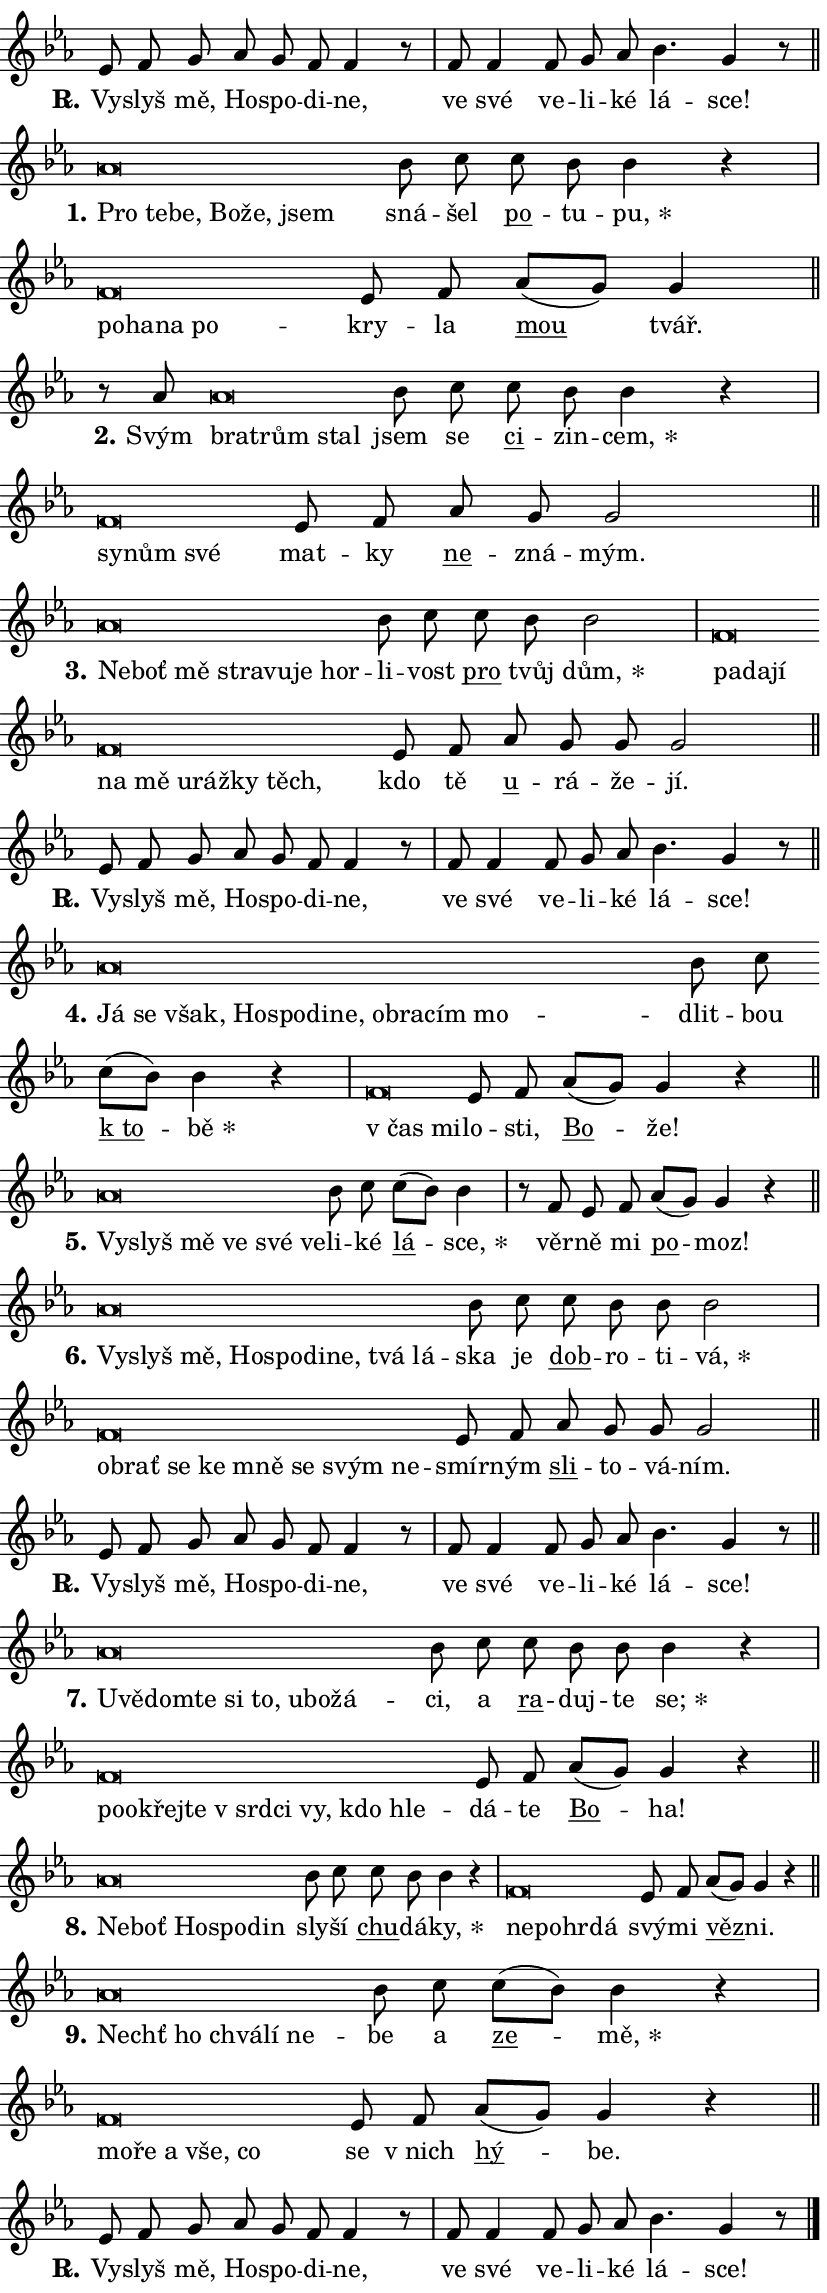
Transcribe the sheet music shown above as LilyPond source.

\version "2.24.0"
\header { tagline = "" }
\paper {
  indent = 0\cm
  top-margin = 0\cm
  right-margin = 0.13\cm % to fit lyric hyphens
  bottom-margin = 0\cm
  left-margin = 0\cm
  paper-width = 14\cm
  page-breaking = #ly:one-page-breaking
  system-system-spacing.basic-distance = #11
  score-system-spacing.basic-distance = #11
  ragged-last = ##f
}


%% Author: Thomas Morley
%% https://lists.gnu.org/archive/html/lilypond-user/2020-05/msg00002.html
#(define (line-position grob)
"Returns position of @var[grob} in current system:
   @code{'start}, if at first time-step
   @code{'end}, if at last time-step
   @code{'middle} otherwise
"
  (let* ((col (ly:item-get-column grob))
         (ln (ly:grob-object col 'left-neighbor))
         (rn (ly:grob-object col 'right-neighbor))
         (col-to-check-left (if (ly:grob? ln) ln col))
         (col-to-check-right (if (ly:grob? rn) rn col))
         (break-dir-left
           (and
             (ly:grob-property col-to-check-left 'non-musical #f)
             (ly:item-break-dir col-to-check-left)))
         (break-dir-right
           (and
             (ly:grob-property col-to-check-right 'non-musical #f)
             (ly:item-break-dir col-to-check-right))))
        (cond ((eqv? 1 break-dir-left) 'start)
              ((eqv? -1 break-dir-right) 'end)
              (else 'middle))))

#(define (tranparent-at-line-position vctor)
  (lambda (grob)
  "Relying on @code{line-position} select the relevant enry from @var{vctor}.
Used to determine transparency,"
    (case (line-position grob)
      ((end) (not (vector-ref vctor 0)))
      ((middle) (not (vector-ref vctor 1)))
      ((start) (not (vector-ref vctor 2))))))

noteHeadBreakVisibility =
#(define-music-function (break-visibility)(vector?)
"Makes @code{NoteHead}s transparent relying on @var{break-visibility}"
#{
  \override NoteHead.transparent =
    #(tranparent-at-line-position break-visibility)
#})

#(define delete-ledgers-for-transparent-note-heads
  (lambda (grob)
    "Reads whether a @code{NoteHead} is transparent.
If so this @code{NoteHead} is removed from @code{'note-heads} from
@var{grob}, which is supposed to be @code{LedgerLineSpanner}.
As a result ledgers are not printed for this @code{NoteHead}"
    (let* ((nhds-array (ly:grob-object grob 'note-heads))
           (nhds-list
             (if (ly:grob-array? nhds-array)
                 (ly:grob-array->list nhds-array)
                 '()))
           ;; Relies on the transparent-property being done before
           ;; Staff.LedgerLineSpanner.after-line-breaking is executed.
           ;; This is fragile ...
           (to-keep
             (remove
               (lambda (nhd)
                 (ly:grob-property nhd 'transparent #f))
               nhds-list)))
      ;; TODO find a better method to iterate over grob-arrays, similiar
      ;; to filter/remove etc for lists
      ;; For now rebuilt from scratch
      (set! (ly:grob-object grob 'note-heads)  '())
      (for-each
        (lambda (nhd)
          (ly:pointer-group-interface::add-grob grob 'note-heads nhd))
        to-keep))))

squashNotes = {
  \override NoteHead.X-extent = #'(-0.2 . 0.2)
  \override NoteHead.Y-extent = #'(-0.75 . 0)
  \override NoteHead.stencil =
    #(lambda (grob)
       (let ((pos (ly:grob-property grob 'staff-position)))
         (begin
           (if (< pos -7) (display "ERROR: Lower brevis then expected\n") (display ""))
           (if (<= pos -6) ly:text-interface::print ly:note-head::print))))
}
unSquashNotes = {
  \revert NoteHead.X-extent
  \revert NoteHead.Y-extent
  \revert NoteHead.stencil
}

hideNotes = \noteHeadBreakVisibility #begin-of-line-visible
unHideNotes = \noteHeadBreakVisibility #all-visible

% work-around for resetting accidentals
% https://lilypond.org/doc/v2.23/Documentation/notation/displaying-rhythms#unmetered-music
cadenzaMeasure = {
  \cadenzaOff
  \partial 1024 s1024
  \cadenzaOn
}

#(define-markup-command (accent layout props text) (markup?)
  "Underline accented syllable"
  (interpret-markup layout props
    #{\markup \override #'(offset . 4.3) \underline { #text }#}))

responsum = \markup \concat {
  "R" \hspace #-1.05 \path #0.1 #'((moveto 0 0.07) (lineto 0.9 0.8)) \hspace #0.05 "."
}

spaceSize = #0.6828661417322834 % exact space size for TeX Gyre Schola

\layout {
  \context {
    \Staff
    \remove "Time_signature_engraver"
    \override LedgerLineSpanner.after-line-breaking = #delete-ledgers-for-transparent-note-heads
  }
  \context {
    \Lyrics {
      \override LyricSpace.minimum-distance = \spaceSize
      \override LyricText.font-name = #"TeX Gyre Schola"
      \override LyricText.font-size = 1
      \override StanzaNumber.font-name = #"TeX Gyre Schola Bold"
      \override StanzaNumber.font-size = 1
    }
  }
  \context {
    \Score 
    \override NoteHead.text =
      #(lambda (grob) 
        (let ((pos (ly:grob-property grob 'staff-position)))
          #{\markup {
            \combine
              \halign #-0.55 \raise #(if (= pos -6) 0 0.5) \override #'(thickness . 2) \draw-line #'(3.2 . 0)
              \musicglyph "noteheads.sM1"
          }#}))
  }
}

% magnetic-lyrics.ily
%
%   written by
%     Jean Abou Samra <jean@abou-samra.fr>
%     Werner Lemberg <wl@gnu.org>
%
%   adapted by
%     Jiri Hon <jiri.hon@gmail.com>
%
% Version 2022-Apr-15

% https://www.mail-archive.com/lilypond-user@gnu.org/msg149350.html

#(define (Left_hyphen_pointer_engraver context)
   "Collect syllable-hyphen-syllable occurrences in lyrics and store
them in properties.  This engraver only looks to the left.  For
example, if the lyrics input is @code{foo -- bar}, it does the
following.

@itemize @bullet
@item
Set the @code{text} property of the @code{LyricHyphen} grob between
@q{foo} and @q{bar} to @code{foo}.

@item
Set the @code{left-hyphen} property of the @code{LyricText} grob with
text @q{foo} to the @code{LyricHyphen} grob between @q{foo} and
@q{bar}.
@end itemize

Use this auxiliary engraver in combination with the
@code{lyric-@/text::@/apply-@/magnetic-@/offset!} hook."
   (let ((hyphen #f)
         (text #f))
     (make-engraver
      (acknowledgers
       ((lyric-syllable-interface engraver grob source-engraver)
        (set! text grob)))
      (end-acknowledgers
       ((lyric-hyphen-interface engraver grob source-engraver)
        ;(when (not (grob::has-interface grob 'lyric-space-interface))
          (set! hyphen grob)));)
      ((stop-translation-timestep engraver)
       (when (and text hyphen)
         (ly:grob-set-object! text 'left-hyphen hyphen))
       (set! text #f)
       (set! hyphen #f)))))

#(define (lyric-text::apply-magnetic-offset! grob)
   "If the space between two syllables is less than the value in
property @code{LyricText@/.details@/.squash-threshold}, move the right
syllable to the left so that it gets concatenated with the left
syllable.

Use this function as a hook for
@code{LyricText@/.after-@/line-@/breaking} if the
@code{Left_@/hyphen_@/pointer_@/engraver} is active."
   (let ((hyphen (ly:grob-object grob 'left-hyphen #f)))
     (when hyphen
       (let ((left-text (ly:spanner-bound hyphen LEFT)))
         (when (grob::has-interface left-text 'lyric-syllable-interface)
           (let* ((common (ly:grob-common-refpoint grob left-text X))
                  (this-x-ext (ly:grob-extent grob common X))
                  (left-x-ext
                   (begin
                     ;; Trigger magnetism for left-text.
                     (ly:grob-property left-text 'after-line-breaking)
                     (ly:grob-extent left-text common X)))
                  ;; `delta` is the gap width between two syllables.
                  (delta (- (interval-start this-x-ext)
                            (interval-end left-x-ext)))
                  (details (ly:grob-property grob 'details))
                  (threshold (assoc-get 'squash-threshold details 0.2)))
             (when (< delta threshold)
               (let* (;; We have to manipulate the input text so that
                      ;; ligatures crossing syllable boundaries are not
                      ;; disabled.  For languages based on the Latin
                      ;; script this is essentially a beautification.
                      ;; However, for non-Western scripts it can be a
                      ;; necessity.
                      (lt (ly:grob-property left-text 'text))
                      (rt (ly:grob-property grob 'text))
                      (is-space (grob::has-interface hyphen 'lyric-space-interface))
                      (space (if is-space " " ""))
                      (extra-delta (if is-space spaceSize 0))
                      ;; Append new syllable.
                      (ltrt-space (if (and (string? lt) (string? rt))
                                (string-append lt space rt)
                                (make-concat-markup (list lt space rt))))
                      ;; Right-align `ltrt` to the right side.
                      (ltrt-space-markup (grob-interpret-markup
                               grob
                               (make-translate-markup
                                (cons (interval-length this-x-ext) 0)
                                (make-right-align-markup ltrt-space)))))
                 (begin
                   ;; Don't print `left-text`.
                   (ly:grob-set-property! left-text 'stencil #f)
                   ;; Set text and stencil (which holds all collected
                   ;; syllables so far) and shift it to the left.
                   (ly:grob-set-property! grob 'text ltrt-space)
                   (ly:grob-set-property! grob 'stencil ltrt-space-markup)
                   (ly:grob-translate-axis! grob (- (- delta extra-delta)) X))))))))))


#(define (lyric-hyphen::displace-bounds-first grob)
   ;; Make very sure this callback isn't triggered too early.
   (let ((left (ly:spanner-bound grob LEFT))
         (right (ly:spanner-bound grob RIGHT)))
     (ly:grob-property left 'after-line-breaking)
     (ly:grob-property right 'after-line-breaking)
     (ly:lyric-hyphen::print grob)))

squashThreshold = #0.4

\layout {
  \context {
    \Lyrics
    \consists #Left_hyphen_pointer_engraver
    \override LyricText.after-line-breaking =
      #lyric-text::apply-magnetic-offset!
    \override LyricHyphen.stencil = #lyric-hyphen::displace-bounds-first
    \override LyricText.details.squash-threshold = \squashThreshold
    \override LyricHyphen.minimum-distance = 0
    \override LyricHyphen.minimum-length = \squashThreshold
  }
}

squashText = \override LyricText.details.squash-threshold = 9999
unSquashText = \override LyricText.details.squash-threshold = \squashThreshold

leftText = \override LyricText.self-alignment-X = #LEFT
unLeftText = \revert LyricText.self-alignment-X

starOffset = #(lambda (grob) 
                (let ((x_offset (ly:self-alignment-interface::aligned-on-x-parent grob)))
                  (if (= x_offset 0) 0 (+ x_offset 1.2))))

star = #(define-music-function (syllable)(string?)
"Append star separator at the end of a syllable"
#{
  \once \override LyricText.X-offset = #starOffset
  \lyricmode { \markup {
    #syllable
    \override #'((font-name . "TeX Gyre Schola Bold")) \hspace #0.2 \lower #0.65 \larger "*"
  } }
#})

starAccent = #(define-music-function (syllable)(string?)
"Append star separator at the end of a syllable and make accent"
#{
  \once \override LyricText.X-offset = #starOffset
  \lyricmode { \markup {
    \accent #syllable
    \override #'((font-name . "TeX Gyre Schola Bold")) \hspace #0.2 \lower #0.65 \larger "*"
  } }
#})

breath = #(define-music-function (syllable)(string?)
"Append breathing indicator at the end of a syllable"
#{
  \lyricmode { \markup { #syllable "+" } }
#})

optionalBreath = #(define-music-function (syllable)(string?)
"Append optional breathing indicator at the end of a syllable"
#{
  \lyricmode { \markup { #syllable "(+)" } }
#})


\score {
    <<
        \new Voice = "melody" { \cadenzaOn \key es \major \relative { es'8 f g as g f f4 r8 \cadenzaMeasure \bar "|" f f4 \bar "" f8 g as \bar "" bes4. g4 r8 \cadenzaMeasure \bar "||" \break } }
        \new Lyrics \lyricsto "melody" { \lyricmode { \set stanza = \responsum
Vy -- slyš mě, Ho -- spo -- di -- ne, ve své ve -- li -- ké lá -- sce! } }
    >>
    \layout {}
}

\score {
    <<
        \new Voice = "melody" { \cadenzaOn \key es \major \relative { \squashNotes as'\breve*1/16 \hideNotes \breve*1/16 \bar "" \breve*1/16 \bar "" \breve*1/16 \bar "" \breve*1/16 \breve*1/16 \bar "" \unHideNotes \unSquashNotes bes8 c \bar "" c bes bes4 r \cadenzaMeasure \bar "|" \squashNotes f\breve*1/16 \hideNotes \breve*1/16 \bar "" \breve*1/16 \breve*1/16 \bar "" \unHideNotes \unSquashNotes es8 f \bar "" as[( g)] g4 \cadenzaMeasure \bar "||" \break } }
        \new Lyrics \lyricsto "melody" { \lyricmode { \set stanza = "1."
\leftText Pro \squashText te -- be, Bo -- že, jsem \unLeftText \unSquashText sná -- šel \markup \accent po -- tu -- \star pu, \leftText po -- \squashText ha -- na po -- \unLeftText \unSquashText kry -- la \markup \accent mou tvář. } }
    >>
    \layout {}
}

\score {
    <<
        \new Voice = "melody" { \cadenzaOn \key es \major \relative { r8 as'8 \squashNotes as\breve*1/16 \hideNotes \breve*1/16 \breve*1/16 \bar "" \unHideNotes \unSquashNotes bes8 c \bar "" c bes bes4 r \cadenzaMeasure \bar "|" \squashNotes f\breve*1/16 \hideNotes \breve*1/16 \breve*1/16 \bar "" \unHideNotes \unSquashNotes es8 f \bar "" as g g2 \cadenzaMeasure \bar "||" \break } }
        \new Lyrics \lyricsto "melody" { \lyricmode { \set stanza = "2."
Svým \leftText bra -- \squashText trům stal \unLeftText \unSquashText jsem se \markup \accent ci -- zin -- \star cem, \leftText sy -- \squashText nům své \unLeftText \unSquashText mat -- ky \markup \accent ne -- zná -- mým. } }
    >>
    \layout {}
}

\score {
    <<
        \new Voice = "melody" { \cadenzaOn \key es \major \relative { \squashNotes as'\breve*1/16 \hideNotes \breve*1/16 \bar "" \breve*1/16 \bar "" \breve*1/16 \bar "" \breve*1/16 \bar "" \breve*1/16 \breve*1/16 \bar "" \unHideNotes \unSquashNotes bes8 c \bar "" c bes bes2 \cadenzaMeasure \bar "|" \squashNotes f\breve*1/16 \hideNotes \breve*1/16 \bar "" \breve*1/16 \bar "" \breve*1/16 \bar "" \breve*1/16 \bar "" \breve*1/16 \bar "" \breve*1/16 \bar "" \breve*1/16 \breve*1/16 \bar "" \unHideNotes \unSquashNotes es8 f \bar "" as g g g2 \cadenzaMeasure \bar "||" \break } }
        \new Lyrics \lyricsto "melody" { \lyricmode { \set stanza = "3."
\leftText Ne -- \squashText boť mě stra -- vu -- je hor -- \unLeftText \unSquashText li -- vost \markup \accent pro tvůj \star dům, \leftText pa -- \squashText da -- jí na mě u -- ráž -- ky těch, \unLeftText \unSquashText kdo tě \markup \accent u -- rá -- že -- jí. } }
    >>
    \layout {}
}

\score {
    <<
        \new Voice = "melody" { \cadenzaOn \key es \major \relative { es'8 f g as g f f4 r8 \cadenzaMeasure \bar "|" f f4 \bar "" f8 g as \bar "" bes4. g4 r8 \cadenzaMeasure \bar "||" \break } }
        \new Lyrics \lyricsto "melody" { \lyricmode { \set stanza = \responsum
Vy -- slyš mě, Ho -- spo -- di -- ne, ve své ve -- li -- ké lá -- sce! } }
    >>
    \layout {}
}

\score {
    <<
        \new Voice = "melody" { \cadenzaOn \key es \major \relative { \squashNotes as'\breve*1/16 \hideNotes \breve*1/16 \bar "" \breve*1/16 \bar "" \breve*1/16 \bar "" \breve*1/16 \bar "" \breve*1/16 \bar "" \breve*1/16 \bar "" \breve*1/16 \bar "" \breve*1/16 \bar "" \breve*1/16 \breve*1/16 \bar "" \unHideNotes \unSquashNotes bes8 c \bar "" c[( bes)] bes4 r \cadenzaMeasure \bar "|" \squashNotes f\breve*1/16 \hideNotes \breve*1/16 \bar "" \unHideNotes \unSquashNotes es8 f \bar "" as[( g)] g4 r \cadenzaMeasure \bar "||" \break } }
        \new Lyrics \lyricsto "melody" { \lyricmode { \set stanza = "4."
\leftText Já \squashText se však, Ho -- spo -- di -- ne, ob -- ra -- cím mo -- \unLeftText \unSquashText dlit -- bou \markup \accent "k to" -- \star bě \leftText "v čas" \squashText mi -- \unLeftText \unSquashText lo -- sti, \markup \accent Bo -- že! } }
    >>
    \layout {}
}

\score {
    <<
        \new Voice = "melody" { \cadenzaOn \key es \major \relative { \squashNotes as'\breve*1/16 \hideNotes \breve*1/16 \bar "" \breve*1/16 \bar "" \breve*1/16 \bar "" \breve*1/16 \breve*1/16 \bar "" \unHideNotes \unSquashNotes bes8 c \bar "" c[( bes)] bes4 \cadenzaMeasure \bar "|" r8 f es8 f \bar "" as[( g)] g4 r \cadenzaMeasure \bar "||" \break } }
        \new Lyrics \lyricsto "melody" { \lyricmode { \set stanza = "5."
\leftText Vy -- \squashText slyš mě ve své ve -- \unLeftText \unSquashText li -- ké \markup \accent lá -- \star sce, věr -- ně mi \markup \accent po -- moz! } }
    >>
    \layout {}
}

\score {
    <<
        \new Voice = "melody" { \cadenzaOn \key es \major \relative { \squashNotes as'\breve*1/16 \hideNotes \breve*1/16 \bar "" \breve*1/16 \bar "" \breve*1/16 \bar "" \breve*1/16 \bar "" \breve*1/16 \bar "" \breve*1/16 \bar "" \breve*1/16 \breve*1/16 \bar "" \unHideNotes \unSquashNotes bes8 c \bar "" c bes bes bes2 \cadenzaMeasure \bar "|" \squashNotes f\breve*1/16 \hideNotes \breve*1/16 \bar "" \breve*1/16 \bar "" \breve*1/16 \bar "" \breve*1/16 \bar "" \breve*1/16 \bar "" \breve*1/16 \breve*1/16 \bar "" \unHideNotes \unSquashNotes es8 f \bar "" as g g g2 \cadenzaMeasure \bar "||" \break } }
        \new Lyrics \lyricsto "melody" { \lyricmode { \set stanza = "6."
\leftText Vy -- \squashText slyš mě, Ho -- spo -- di -- ne, tvá lá -- \unLeftText \unSquashText ska je \markup \accent dob -- ro -- ti -- \star vá, \leftText ob -- \squashText rať se ke mně se svým ne -- \unLeftText \unSquashText smír -- ným \markup \accent sli -- to -- vá -- ním. } }
    >>
    \layout {}
}

\score {
    <<
        \new Voice = "melody" { \cadenzaOn \key es \major \relative { es'8 f g as g f f4 r8 \cadenzaMeasure \bar "|" f f4 \bar "" f8 g as \bar "" bes4. g4 r8 \cadenzaMeasure \bar "||" \break } }
        \new Lyrics \lyricsto "melody" { \lyricmode { \set stanza = \responsum
Vy -- slyš mě, Ho -- spo -- di -- ne, ve své ve -- li -- ké lá -- sce! } }
    >>
    \layout {}
}

\score {
    <<
        \new Voice = "melody" { \cadenzaOn \key es \major \relative { \squashNotes as'\breve*1/16 \hideNotes \breve*1/16 \bar "" \breve*1/16 \bar "" \breve*1/16 \bar "" \breve*1/16 \bar "" \breve*1/16 \bar "" \breve*1/16 \bar "" \breve*1/16 \breve*1/16 \bar "" \unHideNotes \unSquashNotes bes8 c \bar "" c bes bes bes4 r \cadenzaMeasure \bar "|" \squashNotes f\breve*1/16 \hideNotes \breve*1/16 \bar "" \breve*1/16 \bar "" \breve*1/16 \bar "" \breve*1/16 \bar "" \breve*1/16 \bar "" \breve*1/16 \bar "" \breve*1/16 \breve*1/16 \bar "" \unHideNotes \unSquashNotes es8 f \bar "" as[( g)] g4 r \cadenzaMeasure \bar "||" \break } }
        \new Lyrics \lyricsto "melody" { \lyricmode { \set stanza = "7."
\leftText U -- \squashText vě -- dom -- te si to, u -- bo -- žá -- \unLeftText \unSquashText ci, a \markup \accent ra -- duj -- te \star se; \leftText po -- \squashText o -- křej -- te "v srd" -- ci vy, kdo hle -- \unLeftText \unSquashText dá -- te \markup \accent Bo -- ha! } }
    >>
    \layout {}
}

\score {
    <<
        \new Voice = "melody" { \cadenzaOn \key es \major \relative { \squashNotes as'\breve*1/16 \hideNotes \breve*1/16 \bar "" \breve*1/16 \bar "" \breve*1/16 \breve*1/16 \bar "" \unHideNotes \unSquashNotes bes8 c \bar "" c bes bes4 r \cadenzaMeasure \bar "|" \squashNotes f\breve*1/16 \hideNotes \breve*1/16 \bar "" \breve*1/16 \breve*1/16 \bar "" \unHideNotes \unSquashNotes es8 f \bar "" as[( g)] g4 r \cadenzaMeasure \bar "||" \break } }
        \new Lyrics \lyricsto "melody" { \lyricmode { \set stanza = "8."
\leftText Ne -- \squashText boť Ho -- spo -- din \unLeftText \unSquashText sly -- ší \markup \accent chu -- dá -- \star ky, \leftText ne -- \squashText po -- hr -- dá \unLeftText \unSquashText svý -- mi \markup \accent věz -- ni. } }
    >>
    \layout {}
}

\score {
    <<
        \new Voice = "melody" { \cadenzaOn \key es \major \relative { \squashNotes as'\breve*1/16 \hideNotes \breve*1/16 \bar "" \breve*1/16 \bar "" \breve*1/16 \breve*1/16 \bar "" \unHideNotes \unSquashNotes bes8 c \bar "" c[( bes)] bes4 r \cadenzaMeasure \bar "|" \squashNotes f\breve*1/16 \hideNotes \breve*1/16 \bar "" \breve*1/16 \bar "" \breve*1/16 \breve*1/16 \bar "" \unHideNotes \unSquashNotes es8 f \bar "" as[( g)] g4 r \cadenzaMeasure \bar "||" \break } }
        \new Lyrics \lyricsto "melody" { \lyricmode { \set stanza = "9."
\leftText Nechť \squashText ho chvá -- lí ne -- \unLeftText \unSquashText be a \markup \accent ze -- \star mě, \leftText mo -- \squashText ře a vše, co \unLeftText \unSquashText se "v nich" \markup \accent hý -- be. } }
    >>
    \layout {}
}

\score {
    <<
        \new Voice = "melody" { \cadenzaOn \key es \major \relative { es'8 f g as g f f4 r8 \cadenzaMeasure \bar "|" f f4 \bar "" f8 g as \bar "" bes4. g4 r8 \cadenzaMeasure \bar "||" \break } \bar "|." }
        \new Lyrics \lyricsto "melody" { \lyricmode { \set stanza = \responsum
Vy -- slyš mě, Ho -- spo -- di -- ne, ve své ve -- li -- ké lá -- sce! } }
    >>
    \layout {}
}
